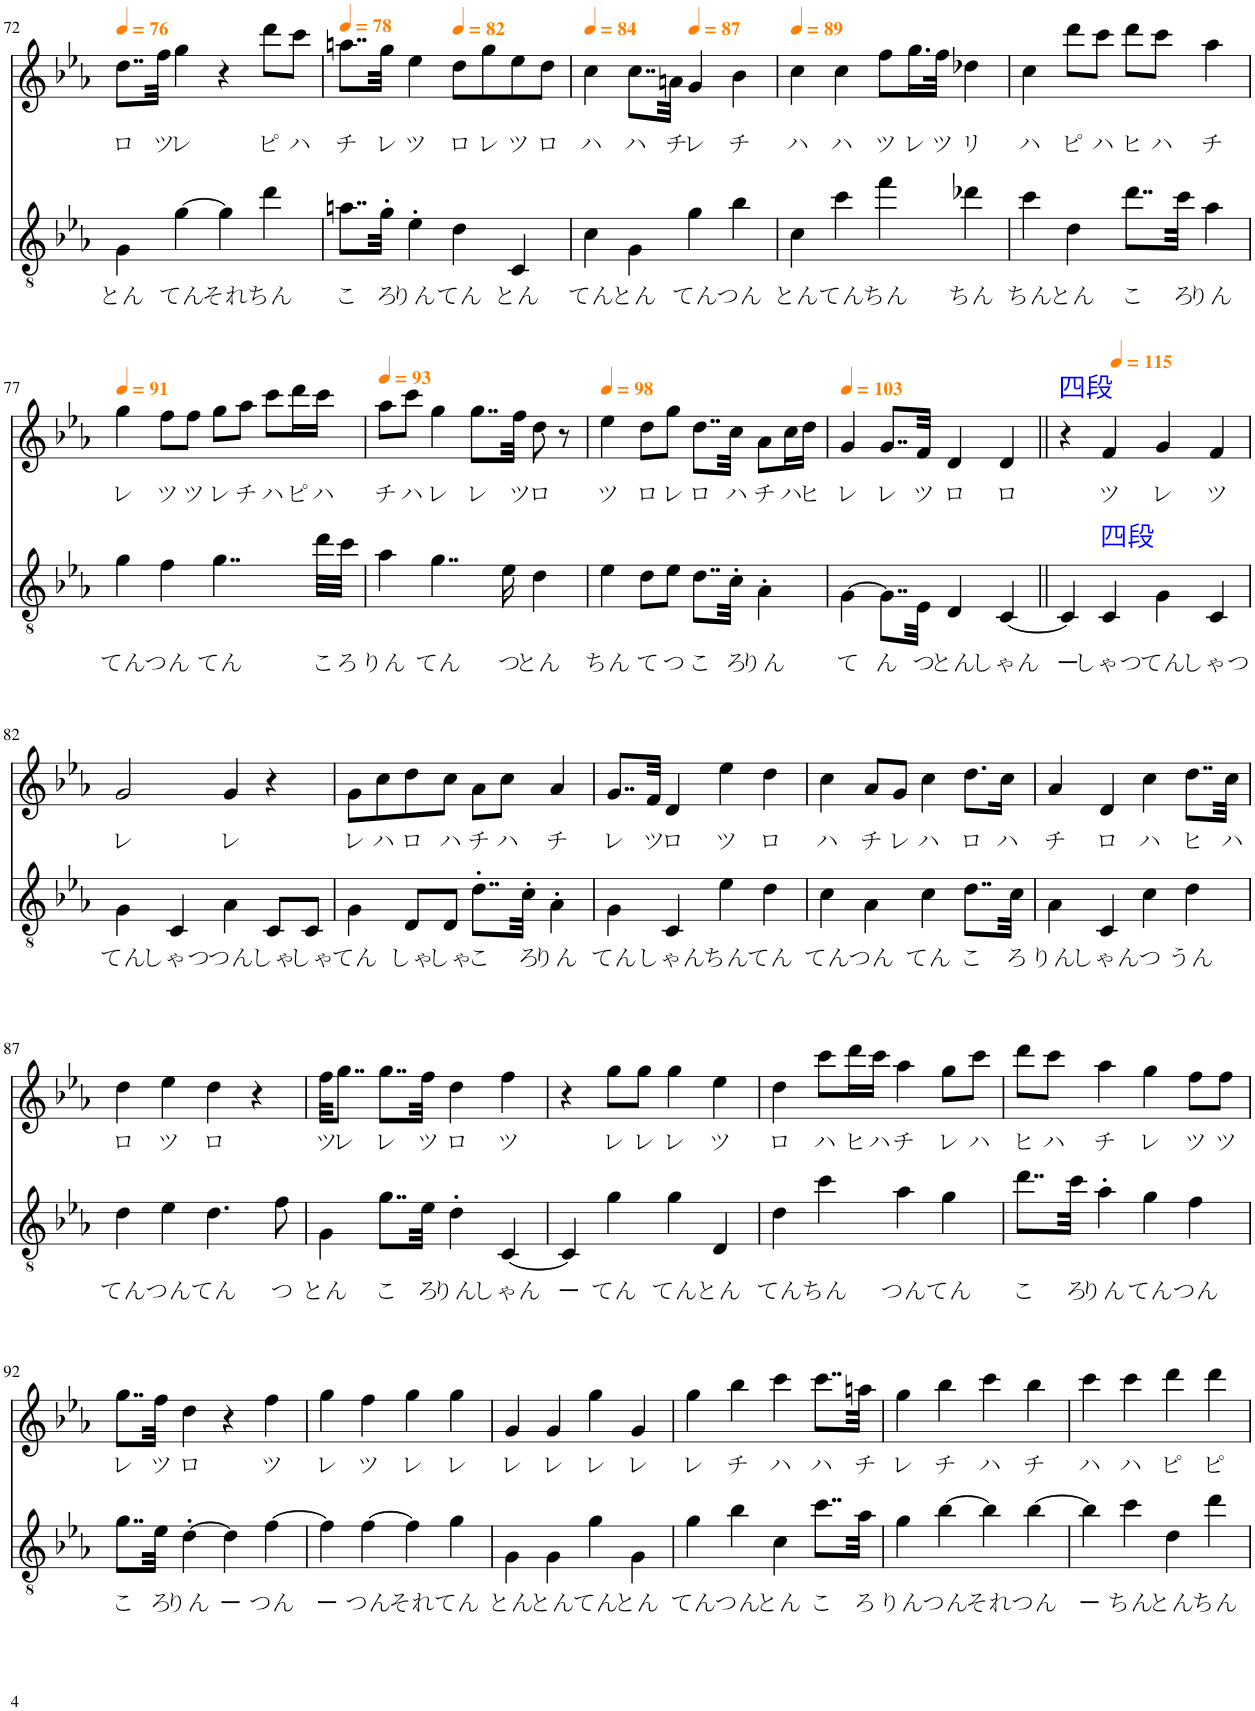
**kern	**text	**kern	**text
*part2	*part2	*part1	*part1
*staff2	*staff2	*staff1	*staff1
*I"琴, [A-02]	*	*I"フルート	*
!!LO:PB:g=z
*clefGv2	*	*clefG2	*
*k[b-e-a-]	*	*k[b-e-a-]	*
*M4/4	*	*M4/4	*
*MM76	*	*MM76	*
=72	=72	=72	=72
!	!LO:LY:b	!	!LO:LY:b
4G\	とん	8..dd\L	ロ
!	!	!	!LO:LY:b
.	.	32ff\Jkk	ツ
!	!LO:LY:b	!	!LO:LY:b
[4g\	てん	4gg\	レ
!	!LO:LY:b	!	!
4g\]	それ	4r	.
!	!LO:LY:b	!	!LO:LY:b
4dd\	ちん	8ddd\L	ピ
!	!	!	!LO:LY:b
.	.	8ccc\J	ハ
=73	=73	=73	=73
*	*	*MM78	*
!	!LO:LY:b	!	!LO:LY:b
8..an\L	こ	8..aan\L	チ
!	!LO:LY:b	!	!LO:LY:b
32g'\Jkk	ろ	32gg\Jkk	レ
!	!LO:LY:b	!	!LO:LY:b
4e-'\	りん	4ee-\	ツ
*	*	*MM82	*
!	!LO:LY:b	!	!LO:LY:b
4d\	てん	8dd\L	ロ
!	!	!	!LO:LY:b
.	.	8gg\	レ
!	!LO:LY:b	!	!LO:LY:b
4C/	とん	8ee-\	ツ
!	!	!	!LO:LY:b
.	.	8dd\J	ロ
=74	=74	=74	=74
*	*	*MM84	*
!	!LO:LY:b	!	!LO:LY:b
4c\	てん	4cc\	ハ
!	!LO:LY:b	!	!LO:LY:b
4G\	とん	8..cc\L	ハ
!	!	!	!LO:LY:b
.	.	32an\Jkk	チ
*	*	*MM87	*
!	!LO:LY:b	!	!LO:LY:b
4g\	てん	4g/	レ
!	!LO:LY:b	!	!LO:LY:b
4b-\	つん	4b-\	チ
=75	=75	=75	=75
*	*	*MM89	*
!	!LO:LY:b	!	!LO:LY:b
4c\	とん	4cc\	ハ
!	!LO:LY:b	!	!LO:LY:b
4cc\	てん	4cc\	ハ
!	!LO:LY:b	!	!LO:LY:b
4ff\	ちん	8ff\L	ツ
!	!	!	!LO:LY:b
.	.	16.gg\L	レ
!	!	!	!LO:LY:b
.	.	32ff\JJk	ツ
!	!LO:LY:b	!	!LO:LY:b
4dd-X\	ちん	4dd-X\	リ
=76	=76	=76	=76
!	!LO:LY:b	!	!LO:LY:b
4cc\	ちん	4cc\	ハ
!	!LO:LY:b	!	!LO:LY:b
4d\	とん	8ddd\L	ピ
!	!	!	!LO:LY:b
.	.	8ccc\J	ハ
!	!LO:LY:b	!	!LO:LY:b
8..dd\L	こ	8ddd\L	ヒ
!	!	!	!LO:LY:b
.	.	8ccc\J	ハ
!	!LO:LY:b	!	!
32cc\Jkk	ろ	.	.
!	!LO:LY:b	!	!LO:LY:b
4a-\	りん	4aa-\	チ
!!LO:LB:g=z
=77	=77	=77	=77
*	*	*MM91	*
!	!LO:LY:b	!	!LO:LY:b
4g\	てん	4gg\	レ
!	!LO:LY:b	!	!LO:LY:b
4f\	つん	8ff\L	ツ
!	!	!	!LO:LY:b
.	.	8ff\J	ツ
!	!LO:LY:b	!	!LO:LY:b
4..g\	てん	8gg\L	レ
!	!	!	!LO:LY:b
.	.	8aa-\J	チ
!	!	!	!LO:LY:b
.	.	8ccc\L	ハ
!	!	!	!LO:LY:b
.	.	16ddd\L	ピ
!	!LO:LY:b	!	!LO:LY:b
32dd\LLL	こ	16ccc\JJ	ハ
!	!LO:LY:b	!	!
32cc\JJJ	ろ	.	.
=78	=78	=78	=78
*	*	*MM93	*
!	!LO:LY:b	!	!LO:LY:b
4a-\	りん	8aa-\L	チ
!	!	!	!LO:LY:b
.	.	8ccc\J	ハ
!	!LO:LY:b	!	!LO:LY:b
4..g\	てん	4gg\	レ
!	!	!	!LO:LY:b
.	.	8..gg\L	レ
!	!LO:LY:b	!	!
16e-\	つ	.	.
!	!	!	!LO:LY:b
.	.	32ff\Jkk	ツ
!	!LO:LY:b	!	!LO:LY:b
4d\	とん	8dd\	ロ
.	.	8r	.
=79	=79	=79	=79
*	*	*MM98	*
!	!LO:LY:b	!	!LO:LY:b
4e-\	ちん	4ee-\	ツ
!	!LO:LY:b	!	!LO:LY:b
8d\L	て	8dd\L	ロ
!	!LO:LY:b	!	!LO:LY:b
8e-\J	つ	8gg\J	レ
!	!LO:LY:b	!	!LO:LY:b
8..d\L	こ	8..dd\L	ロ
!	!LO:LY:b	!	!LO:LY:b
32c'\Jkk	ろ	32cc\Jkk	ハ
!	!LO:LY:b	!	!LO:LY:b
4A-'\	りん	8a-\L	チ
!	!	!	!LO:LY:b
.	.	16cc\L	ハ
!	!	!	!LO:LY:b
.	.	16dd\JJ	ヒ
=80	=80	=80	=80
*	*	*MM103	*
!	!LO:LY:b	!	!LO:LY:b
[4G\	て	4g/	レ
!	!LO:LY:b	!	!LO:LY:b
8..G\L]	ん	8..g/L	レ
!	!LO:LY:b	!	!LO:LY:b
32E-\Jkk	つ	32f/Jkk	ツ
!	!LO:LY:b	!	!LO:LY:b
4D/	とん	4d/	ロ
!	!LO:LY:b	!	!LO:LY:b
[4C/	しゃん	4d/	ロ
=81||	=81||	=81||	=81||
!	!	!LO:TX:a:color=#0000FF:t=四段	!
!	!LO:LY:b	!	!
4C/]	ー	4r	.
*	*	*MM115	*
!LO:TX:a:color=#0000FF:t=四段	!	!	!
!	!LO:LY:b	!	!LO:LY:b
4C/	しゃつ	4f/	ツ
!	!LO:LY:b	!	!LO:LY:b
4G\	てん	4g/	レ
!	!LO:LY:b	!	!LO:LY:b
4C/	しゃつ	4f/	ツ
!!LO:LB:g=z
=82	=82	=82	=82
!	!LO:LY:b	!	!LO:LY:b
4G\	てん	2g/	レ
!	!LO:LY:b	!	!
4C/	しゃつ	.	.
!	!LO:LY:b	!	!LO:LY:b
4A-\	つん	4g/	レ
!	!LO:LY:b	!	!
8C/L	しゃ	4r	.
!	!LO:LY:b	!	!
8C/J	しゃ	.	.
=83	=83	=83	=83
!	!LO:LY:b	!	!LO:LY:b
4G\	てん	8g\L	レ
!	!	!	!LO:LY:b
.	.	8cc\	ハ
!	!LO:LY:b	!	!LO:LY:b
8D/L	しゃ	8dd\	ロ
!	!LO:LY:b	!	!LO:LY:b
8D/J	しゃ	8cc\J	ハ
!	!LO:LY:b	!	!LO:LY:b
8..d'\L	こ	8a-\L	チ
!	!	!	!LO:LY:b
.	.	8cc\J	ハ
!	!LO:LY:b	!	!
32c'\Jkk	ろ	.	.
!	!LO:LY:b	!	!LO:LY:b
4A-'\	りん	4a-/	チ
=84	=84	=84	=84
!	!LO:LY:b	!	!LO:LY:b
4G\	てん	8..g/L	レ
!	!	!	!LO:LY:b
.	.	32f/Jkk	ツ
!	!LO:LY:b	!	!LO:LY:b
4C/	しゃん	4d/	ロ
!	!LO:LY:b	!	!LO:LY:b
4e-\	ちん	4ee-\	ツ
!	!LO:LY:b	!	!LO:LY:b
4d\	てん	4dd\	ロ
=85	=85	=85	=85
!	!LO:LY:b	!	!LO:LY:b
4c\	てん	4cc\	ハ
!	!LO:LY:b	!	!LO:LY:b
4A-\	つん	8a-/L	チ
!	!	!	!LO:LY:b
.	.	8g/J	レ
!	!LO:LY:b	!	!LO:LY:b
4c\	てん	4cc\	ハ
!	!LO:LY:b	!	!LO:LY:b
8..d\L	こ	8.dd\L	ロ
!	!	!	!LO:LY:b
.	.	16cc\Jk	ハ
!	!LO:LY:b	!	!
32c\Jkk	ろ	.	.
=86	=86	=86	=86
!	!LO:LY:b	!	!LO:LY:b
4A-\	りん	4a-/	チ
!	!LO:LY:b	!	!LO:LY:b
4C/	しゃん	4d/	ロ
!	!LO:LY:b	!	!LO:LY:b
4c\	つ	4cc\	ハ
!	!LO:LY:b	!	!LO:LY:b
4d\	うん	8..dd\L	ヒ
!	!	!	!LO:LY:b
.	.	32cc\Jkk	ハ
!!LO:LB:g=z
=87	=87	=87	=87
!	!LO:LY:b	!	!LO:LY:b
4d\	てん	4dd\	ロ
!	!LO:LY:b	!	!LO:LY:b
4e-\	つん	4ee-\	ツ
!	!LO:LY:b	!	!LO:LY:b
4.d\	てん	4dd\	ロ
.	.	4r	.
!	!LO:LY:b	!	!
8f\	つ	.	.
=88	=88	=88	=88
!	!LO:LY:b	!	!LO:LY:b
4G\	とん	32ff\KKL	ツ
!	!	!	!LO:LY:b
.	.	8..gg\J	レ
!	!LO:LY:b	!	!LO:LY:b
8..g\L	こ	8..gg\L	レ
!	!LO:LY:b	!	!LO:LY:b
32e-\Jkk	ろ	32ff\Jkk	ツ
!	!LO:LY:b	!	!LO:LY:b
4d'\	りん	4dd\	ロ
!	!LO:LY:b	!	!LO:LY:b
[4C/	しゃん	4ff\	ツ
=89	=89	=89	=89
!	!LO:LY:b	!	!
4C/]	ー	4r	.
!	!LO:LY:b	!	!LO:LY:b
4g\	てん	8gg\L	レ
!	!	!	!LO:LY:b
.	.	8gg\J	レ
!	!LO:LY:b	!	!LO:LY:b
4g\	てん	4gg\	レ
!	!LO:LY:b	!	!LO:LY:b
4D/	とん	4ee-\	ツ
=90	=90	=90	=90
!	!LO:LY:b	!	!LO:LY:b
4d\	てん	4dd\	ロ
!	!LO:LY:b	!	!LO:LY:b
4cc\	ちん	8ccc\L	ハ
!	!	!	!LO:LY:b
.	.	16ddd\L	ヒ
!	!	!	!LO:LY:b
.	.	16ccc\JJ	ハ
!	!LO:LY:b	!	!LO:LY:b
4a-\	つん	4aa-\	チ
!	!LO:LY:b	!	!LO:LY:b
4g\	てん	8gg\L	レ
!	!	!	!LO:LY:b
.	.	8ccc\J	ハ
=91	=91	=91	=91
!	!LO:LY:b	!	!LO:LY:b
8..dd\L	こ	8ddd\L	ヒ
!	!	!	!LO:LY:b
.	.	8ccc\J	ハ
!	!LO:LY:b	!	!
32cc\Jkk	ろ	.	.
!	!LO:LY:b	!	!LO:LY:b
4a-'\	りん	4aa-\	チ
!	!LO:LY:b	!	!LO:LY:b
4g\	てん	4gg\	レ
!	!LO:LY:b	!	!LO:LY:b
4f\	つん	8ff\L	ツ
!	!	!	!LO:LY:b
.	.	8ff\J	ツ
!!LO:LB:g=z
=92	=92	=92	=92
!	!LO:LY:b	!	!LO:LY:b
8..g\L	こ	8..gg\L	レ
!	!LO:LY:b	!	!LO:LY:b
32e-\Jkk	ろ	32ff\Jkk	ツ
!	!LO:LY:b	!	!LO:LY:b
[4d'\	りん	4dd\	ロ
!	!LO:LY:b	!	!
4d\]	ー	4r	.
!	!LO:LY:b	!	!LO:LY:b
[4f\	つん	4ff\	ツ
=93	=93	=93	=93
!	!LO:LY:b	!	!LO:LY:b
4f\]	ー	4gg\	レ
!	!LO:LY:b	!	!LO:LY:b
[4f\	つん	4ff\	ツ
!	!LO:LY:b	!	!LO:LY:b
4f\]	それ	4gg\	レ
!	!LO:LY:b	!	!LO:LY:b
4g\	てん	4gg\	レ
=94	=94	=94	=94
!	!LO:LY:b	!	!LO:LY:b
4G\	とん	4g/	レ
!	!LO:LY:b	!	!LO:LY:b
4G\	とん	4g/	レ
!	!LO:LY:b	!	!LO:LY:b
4g\	てん	4gg\	レ
!	!LO:LY:b	!	!LO:LY:b
4G\	とん	4g/	レ
=95	=95	=95	=95
!	!LO:LY:b	!	!LO:LY:b
4g\	てん	4gg\	レ
!	!LO:LY:b	!	!LO:LY:b
4b-\	つん	4bb-\	チ
!	!LO:LY:b	!	!LO:LY:b
4c\	とん	4ccc\	ハ
!	!LO:LY:b	!	!LO:LY:b
8..cc\L	こ	8..ccc\L	ハ
!	!LO:LY:b	!	!LO:LY:b
32a-\Jkk	ろ	32aan\Jkk	チ
=96	=96	=96	=96
!	!LO:LY:b	!	!LO:LY:b
4g\	りん	4gg\	レ
!	!LO:LY:b	!	!LO:LY:b
[4b-\	つん	4bb-\	チ
!	!LO:LY:b	!	!LO:LY:b
4b-\]	それ	4ccc\	ハ
!	!LO:LY:b	!	!LO:LY:b
[4b-\	つん	4bb-\	チ
=97	=97	=97	=97
!	!LO:LY:b	!	!LO:LY:b
4b-\]	ー	4ccc\	ハ
!	!LO:LY:b	!	!LO:LY:b
4cc\	ちん	4ccc\	ハ
!	!LO:LY:b	!	!LO:LY:b
4d\	とん	4ddd\	ピ
!	!LO:LY:b	!	!LO:LY:b
4dd\	ちん	4ddd\	ピ
=	=	=	=
*-	*-	*-	*-
